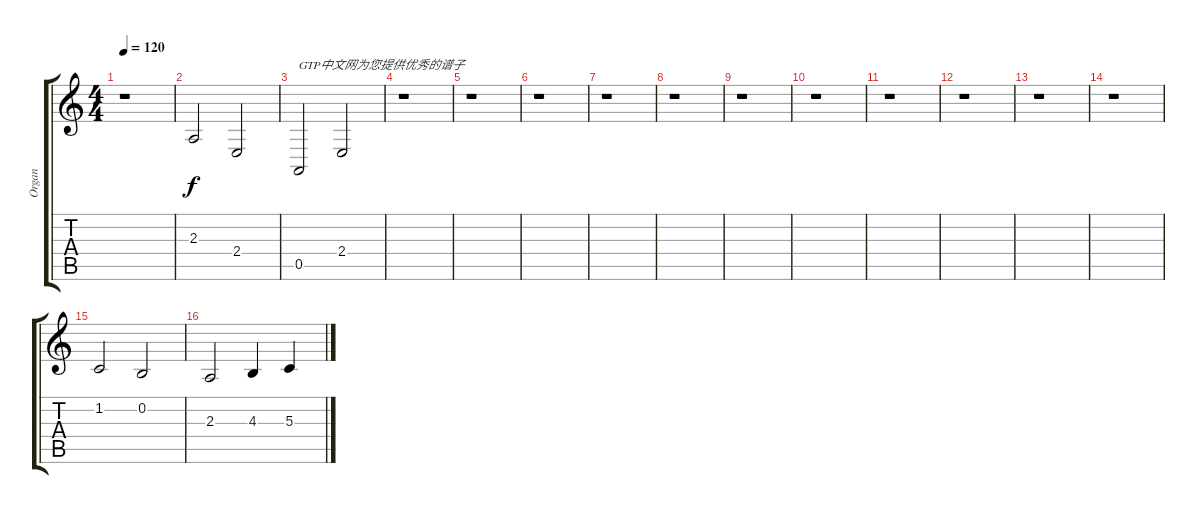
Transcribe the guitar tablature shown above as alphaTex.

\track ("Organ" "Organ") {instrument drawbarorgan}
\staff {score tabs}
\tuning (E4 B3 G3 D3 A2 E2) {hide}
\ts (4 4)
\tempo 120
\clef g2
\ks c
r.1{dy f instrument drawbarorgan} |
2.3.2 2.4.2 |
0.5.2{txt "GTP中文网为您提供优秀的谱子"} 2.4.2 |
r.1 |
r.1 |
r.1 |
r.1 |
r.1 |
r.1 |
r.1 |
r.1 |
r.1 |
r.1 |
r.1 |
1.2.2 0.2.2 |
2.3.2 4.3.4 5.3.4
